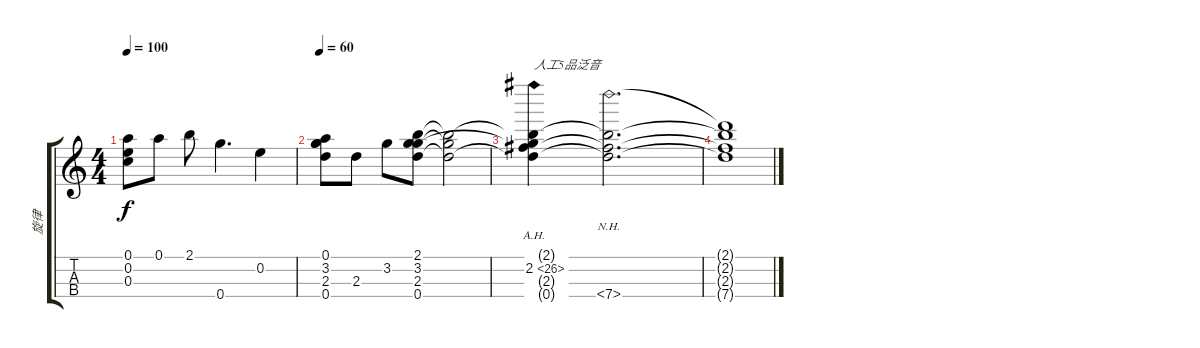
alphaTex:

\track ("旋律" "旋律") {instrument acousticguitarnylon}
\staff {score tabs}
\tuning (A4 E4 C4 G4) {hide}
\ts (4 4)
\tempo 100
\clef g2
\ks c
(0.1 0.2 0.3).8{dy f} 0.1.8 2.1.8 0.4.4{d} 0.2.4 |
\tempo 60
(0.1 3.2 2.3 0.4).8 2.3.8 3.2.8 (2.1 3.2 2.3 0.4).8 (2.1{t} 3.2{t} 2.3{t}).2 |
(2.1{t} 2.2{ah 24} 2.3{t} 0.4{t}).4{txt "人工5品泛音"} (2.1{t} 2.2{t} 2.3{t} 7.4{nh}).2{d} |
(2.1{t} 2.2{t} 2.3{t} 7.4{t}).1
